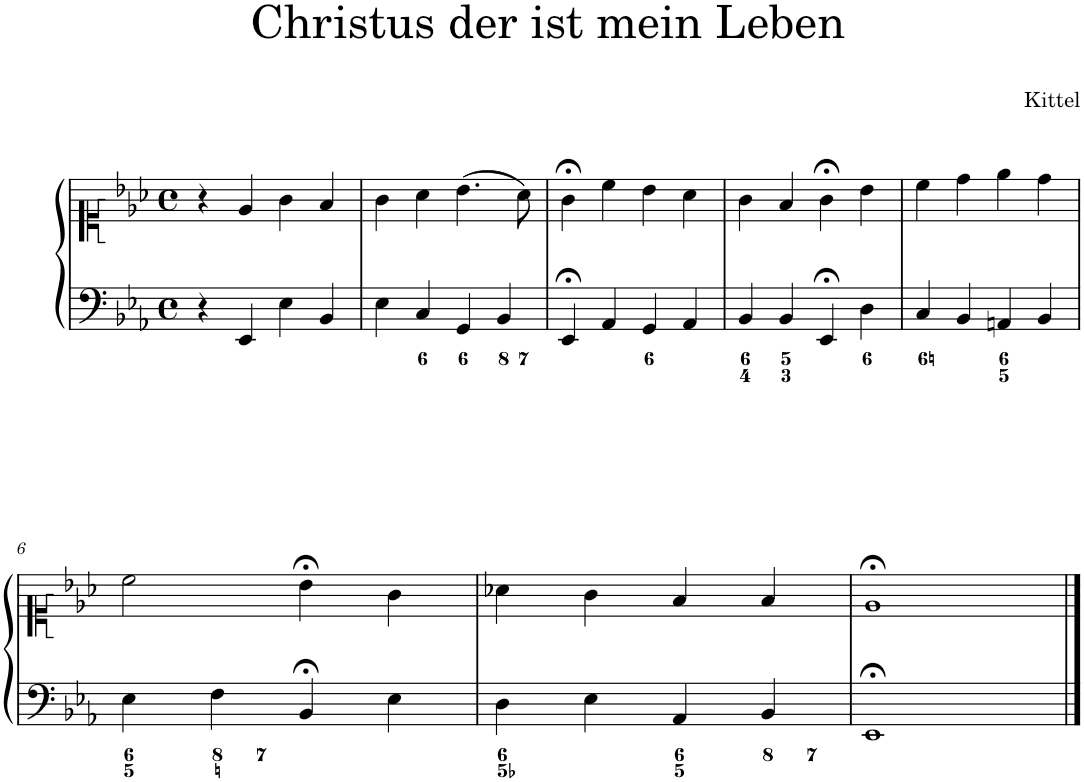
**kern	**kern
*part1	*part1
*staff2	*staff1
*I"Piano	*
*I'Pno.	*
*clefF4	*clefC1
*k[b-e-a-]	*k[b-e-a-]
*M4/4	*M4/4
*met(c)	*met(c)
=1	=1
4r	4r
4EE-/	4e-/
4E-\	4g\
4BB-/	4f/
=2	=2
4E-\	4g\
4C/	4a-\
4GG/	(4.b-\
4BB-/	.
.	8a-\)
=3	=3
4EE-;</	4g;<\
4AA-/	4cc\
4GG/	4b-\
4AA-/	4a-\
=4	=4
4BB-/	4g\
4BB-/	4f/
4EE-;</	4g;<\
4D\	4b-\
=5	=5
4C/	4cc\
4BB-/	4dd\
4AAn/	4ee-\
4BB-/	4dd\
!!LO:LB:g=z
=6	=6
4E-\	2cc\
4F\	.
4BB-;</	4b-;<\
4E-\	4g\
=7	=7
4D\	4a-X\
4E-\	4g\
4AA-/	4f/
4BB-/	4f/
=8	=8
1EE-;<	1e-;<
==	==
*-	*-
